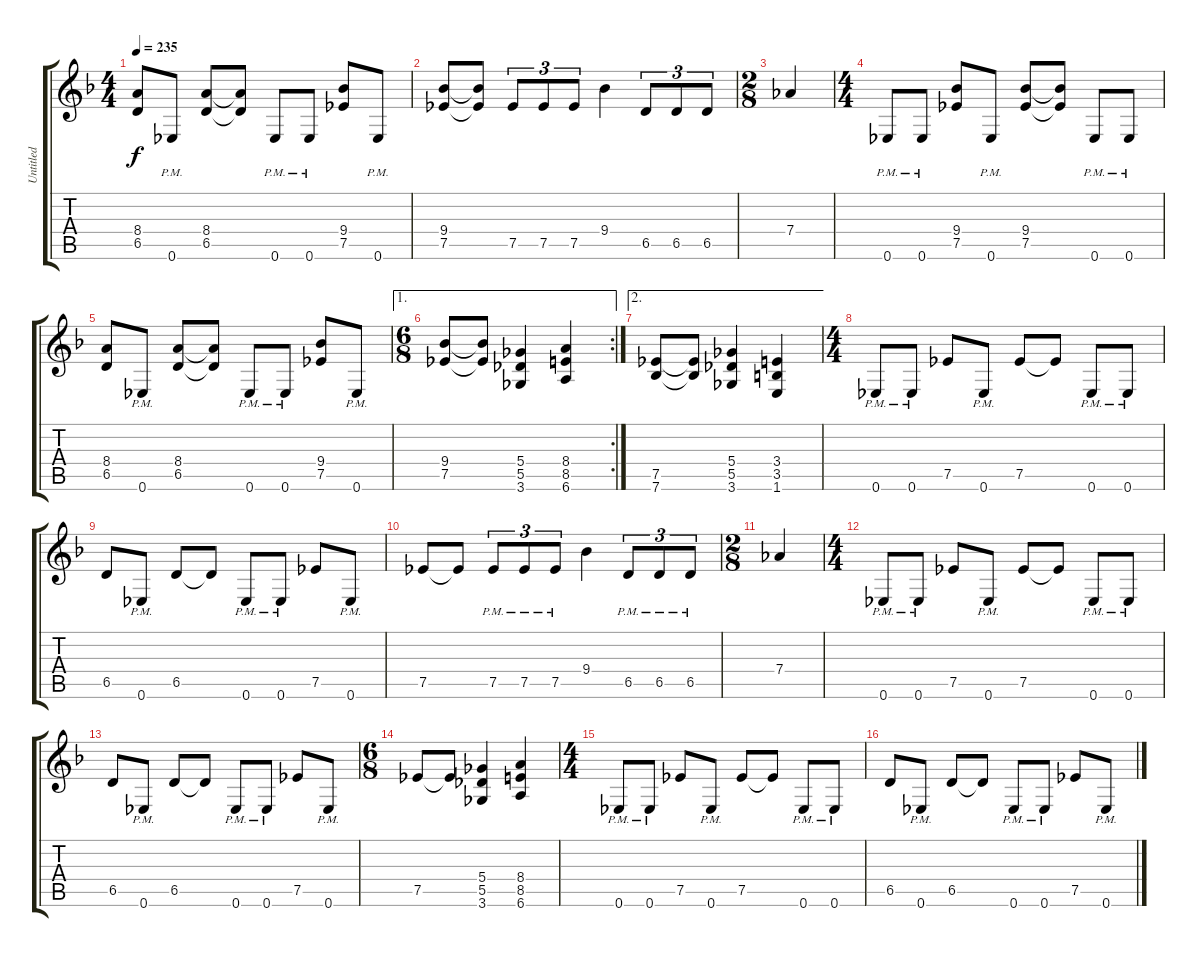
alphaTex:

\track ("Untitled" "Untitled") {instrument distortionguitar}
\staff {score tabs}
\tuning (Eb4 Bb3 Gb3 Db3 Ab2 Eb2) {hide}
\ts (4 4)
\tempo 235
\clef g2
\ks f
(8.4 6.5).8{dy f} 0.6{pm}.8 (8.4 6.5).8 (8.4{t} 6.5{t}).8 0.6{pm}.8 0.6{pm}.8 (9.4 7.5).8 0.6{pm}.8 |
(9.4 7.5).8 (9.4{t} 7.5{t}).8 7.5.8{tu (3 2)} 7.5.8{tu (3 2)} 7.5.8{tu (3 2)} 9.4.4 6.5.8{tu (3 2)} 6.5.8{tu (3 2)} 6.5.8{tu (3 2)} |
\ts (2 8)
7.4.4 |
\ts (4 4)
0.6{pm}.8 0.6{pm}.8 (9.4 7.5).8 0.6{pm}.8 (9.4 7.5).8 (9.4{t} 7.5{t}).8 0.6{pm}.8 0.6{pm}.8 |
(8.4 6.5).8 0.6{pm}.8 (8.4 6.5).8 (8.4{t} 6.5{t}).8 0.6{pm}.8 0.6{pm}.8 (9.4 7.5).8 0.6{pm}.8 |
\ae 1
\rc 2
\ts (6 8)
(9.4 7.5).8 (9.4{t} 7.5{t}).8 (5.4 5.5 3.6).4 (8.4 8.5 6.6).4 |
\ae 2
(7.5 7.6).8 (7.5{t} 7.6{t}).8 (5.4 5.5 3.6).4 (3.4 3.5 1.6).4 |
\ts (4 4)
0.6{pm}.8 0.6{pm}.8 7.5.8 0.6{pm}.8 7.5.8 7.5{t}.8 0.6{pm}.8 0.6{pm}.8 |
6.5.8 0.6{pm}.8 6.5.8 6.5{t}.8 0.6{pm}.8 0.6{pm}.8 7.5.8 0.6{pm}.8 |
7.5.8 7.5{t}.8 7.5{pm}.8{tu (3 2)} 7.5{pm}.8{tu (3 2)} 7.5{pm}.8{tu (3 2)} 9.4.4 6.5{pm}.8{tu (3 2)} 6.5{pm}.8{tu (3 2)} 6.5{pm}.8{tu (3 2)} |
\ts (2 8)
7.4.4 |
\ts (4 4)
0.6{pm}.8 0.6{pm}.8 7.5.8 0.6{pm}.8 7.5.8 7.5{t}.8 0.6{pm}.8 0.6{pm}.8 |
6.5.8 0.6{pm}.8 6.5.8 6.5{t}.8 0.6{pm}.8 0.6{pm}.8 7.5.8 0.6{pm}.8 |
\ts (6 8)
7.5.8 7.5{t}.8 (5.4 5.5 3.6).4 (8.4 8.5 6.6).4 |
\ts (4 4)
0.6{pm}.8 0.6{pm}.8 7.5.8 0.6{pm}.8 7.5.8 7.5{t}.8 0.6{pm}.8 0.6{pm}.8 |
6.5.8 0.6{pm}.8 6.5.8 6.5{t}.8 0.6{pm}.8 0.6{pm}.8 7.5.8 0.6{pm}.8
